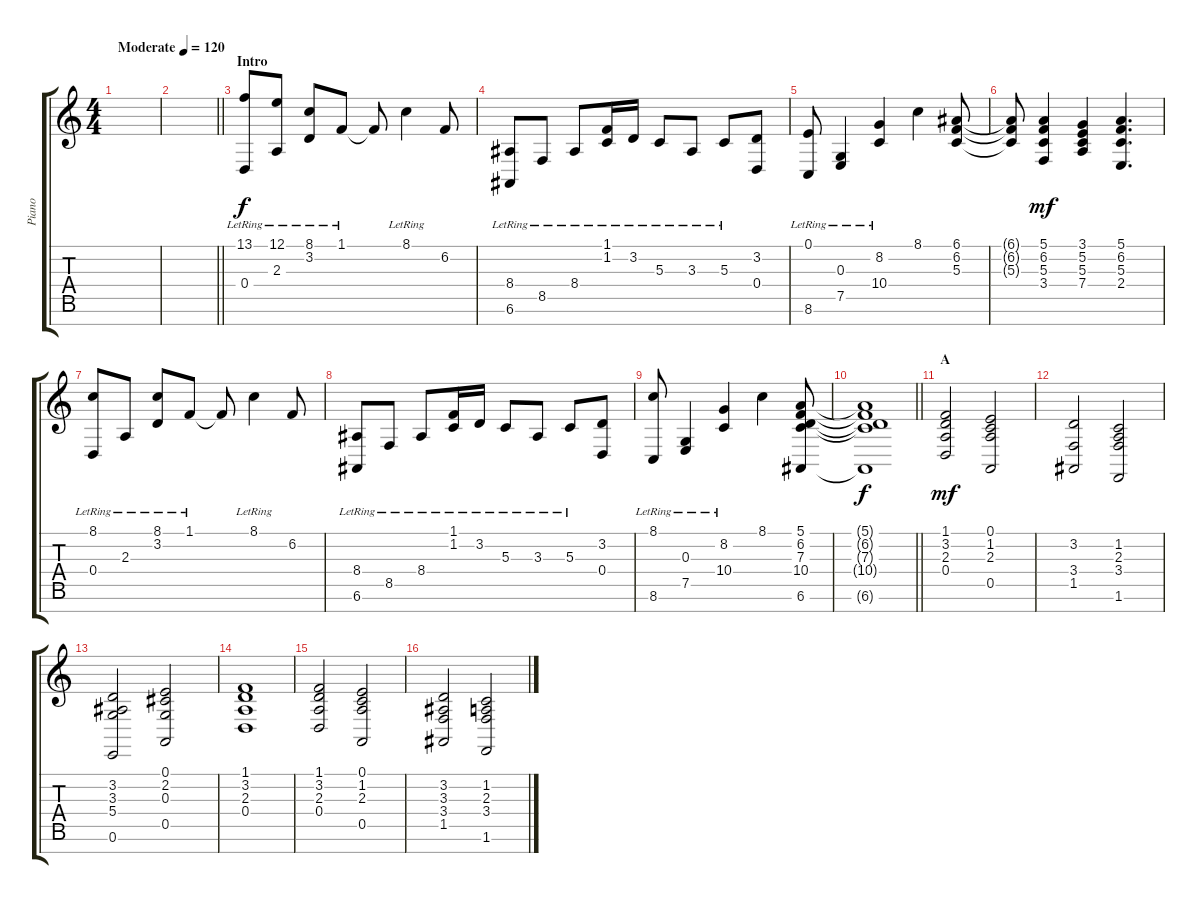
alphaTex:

\track ("Piano" "Piano") {instrument acousticgrandpiano}
\staff {score tabs}
\tuning (E4 B3 G3 D3 A2 E2 B1) {hide}
\ts (4 4)
\tempo (120 "Moderate")
\clef g2
\ks c
|
\barLineRight lightlight
|
\section ("" "Intro")
(13.1 0.4{lr}).8 (12.1 2.3{lr}).8 (8.1 3.2{lr}).8 1.1{lr}.8 1.1{t}.8 8.1{lr}.4 6.2.8 |
(8.4{lr} 6.6{lr}).8 8.5{lr}.8 8.4{lr}.8 (1.1{lr} 1.2{lr}).16 3.2{lr}.16 5.3{lr}.8 3.3{lr}.8 5.3{lr}.8 (3.2 0.4).8 |
(0.1{lr} 8.6{lr}).8 (0.3{lr} 7.5{lr}).4 (8.2{lr} 10.4{lr}).4 8.1.4 (6.1 6.2 5.3).8 |
(6.1{t} 6.2{t} 5.3{t}).8{dy f} (5.1 6.2 5.3 3.4).4{dy mf} (3.1 5.2 5.3 7.4).4 (5.1 6.2 5.3 2.4).4{d} |
(8.1{lr} 0.4{lr}).8 2.3{lr}.8 (8.1{lr} 3.2{lr}).8 1.1{lr}.8 1.1{t}.8 8.1{lr}.4 6.2.8 |
(8.4{lr} 6.6{lr}).8 8.5{lr}.8 8.4{lr}.8 (1.1{lr} 1.2{lr}).16 3.2{lr}.16 5.3{lr}.8 3.3{lr}.8 5.3{lr}.8 (3.2 0.4).8 |
(8.1{lr} 8.6{lr}).8 (0.3{lr} 7.5{lr}).4 (8.2{lr} 10.4{lr}).4 8.1.4 (5.1 6.2 7.3 10.4 6.6).8 |
\barLineRight lightlight
(5.1{t} 6.2{t} 7.3{t} 10.4{t} 6.6{t}).1{dy f} |
\section ("" "A")
(1.1 3.2 2.3 0.4).2{dy mf} (0.1 1.2 2.3 0.5).2 |
(3.2 3.4 1.5).2 (1.2 2.3 3.4 1.6).2 |
(3.2 3.3 5.4 0.6).2 (0.1 2.2 0.3 0.5).2 |
(1.1 3.2 2.3 0.4).1 |
(1.1 3.2 2.3 0.4).2 (0.1 1.2 2.3 0.5).2 |
(3.2 3.3 3.4 1.5).2 (1.2 2.3 3.4 1.6).2
